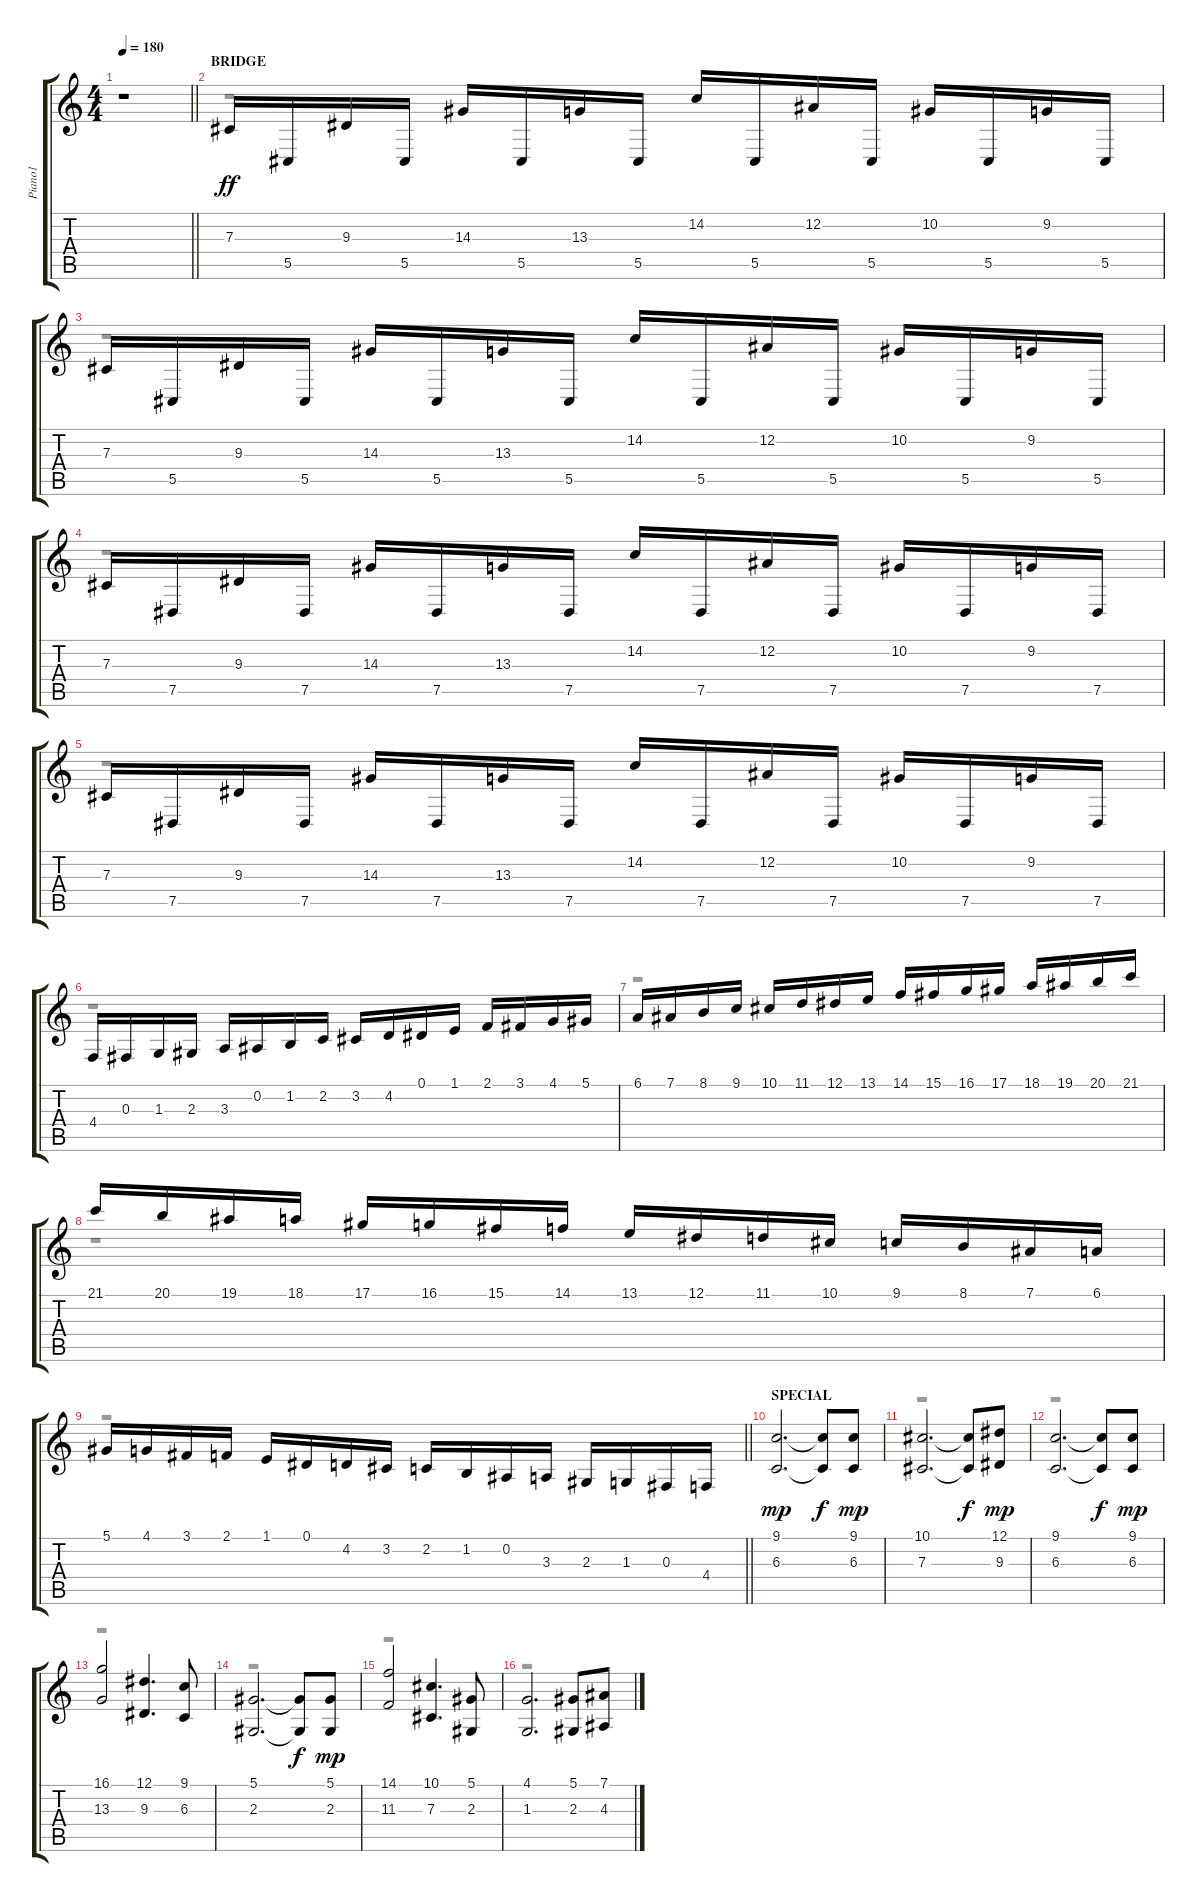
\track ("Piano1" "Piano1") {instrument fx4atmosphere}
\staff {score tabs}
\tuning (Eb4 Bb3 Gb3 Db3 Ab2 Eb2) {hide}
\voice
\ts (4 4)
\tempo 180
\clef g2
\barLineRight lightlight
\ks c
r.1{dy ff} |
\section ("" "BRIDGE")
7.3.16{instrument harpsichord} 5.5.16 9.3.16 5.5.16 14.3.16 5.5.16 13.3.16 5.5.16 14.2.16 5.5.16 12.2.16 5.5.16 10.2.16 5.5.16 9.2.16 5.5.16 |
7.3.16 5.5.16 9.3.16 5.5.16 14.3.16 5.5.16 13.3.16 5.5.16 14.2.16 5.5.16 12.2.16 5.5.16 10.2.16 5.5.16 9.2.16 5.5.16 |
7.3.16 7.5.16 9.3.16 7.5.16 14.3.16 7.5.16 13.3.16 7.5.16 14.2.16 7.5.16 12.2.16 7.5.16 10.2.16 7.5.16 9.2.16 7.5.16 |
7.3.16 7.5.16 9.3.16 7.5.16 14.3.16 7.5.16 13.3.16 7.5.16 14.2.16 7.5.16 12.2.16 7.5.16 10.2.16 7.5.16 9.2.16 7.5.16 |
4.4.16{instrument fx4atmosphere} 0.3.16 1.3.16 2.3.16 3.3.16 0.2.16 1.2.16 2.2.16 3.2.16 4.2.16 0.1.16 1.1.16 2.1.16 3.1.16 4.1.16 5.1.16 |
6.1.16 7.1.16 8.1.16 9.1.16 10.1.16 11.1.16 12.1.16 13.1.16 14.1.16 15.1.16 16.1.16 17.1.16 18.1.16 19.1.16 20.1.16 21.1.16 |
21.1.16 20.1.16 19.1.16 18.1.16 17.1.16 16.1.16 15.1.16 14.1.16 13.1.16 12.1.16 11.1.16 10.1.16 9.1.16 8.1.16 7.1.16 6.1.16 |
\barLineRight lightlight
5.1.16 4.1.16 3.1.16 2.1.16 1.1.16 0.1.16 4.2.16 3.2.16 2.2.16 1.2.16 0.2.16 3.3.16 2.3.16 1.3.16 0.3.16 4.4.16 |
\section ("" "SPECIAL")
(9.1 6.3).2{d dy mp instrument fx4atmosphere} (9.1{t} 6.3{t}).8{dy f} (9.1 6.3).8{dy mp} |
(10.1 7.3).2{d} (10.1{t} 7.3{t}).8{dy f} (12.1 9.3).8{dy mp} |
(9.1 6.3).2{d} (9.1{t} 6.3{t}).8{dy f} (9.1 6.3).8{dy mp} |
(16.1 13.3).2 (12.1 9.3).4{d} (9.1 6.3).8 |
(5.1 2.3).2{d} (5.1{t} 2.3{t}).8{dy f} (5.1 2.3).8{dy mp} |
(14.1 11.3).2 (10.1 7.3).4{d} (5.1 2.3).8 |
(4.1 1.3).2{d} (5.1 2.3).8 (7.1 4.3).8
\voice
\clef g2
\ottava regular
\simile none
\barLineRight lightlight
\ks c
r.1{dy f} |
r.1 |
r.1 |
r.1 |
r.1 |
r.1 |
r.1 |
r.1 |
\barLineRight lightlight
r.1 |
|
r.1 |
r.1 |
r.1 |
r.1 |
r.1 |
r.1
